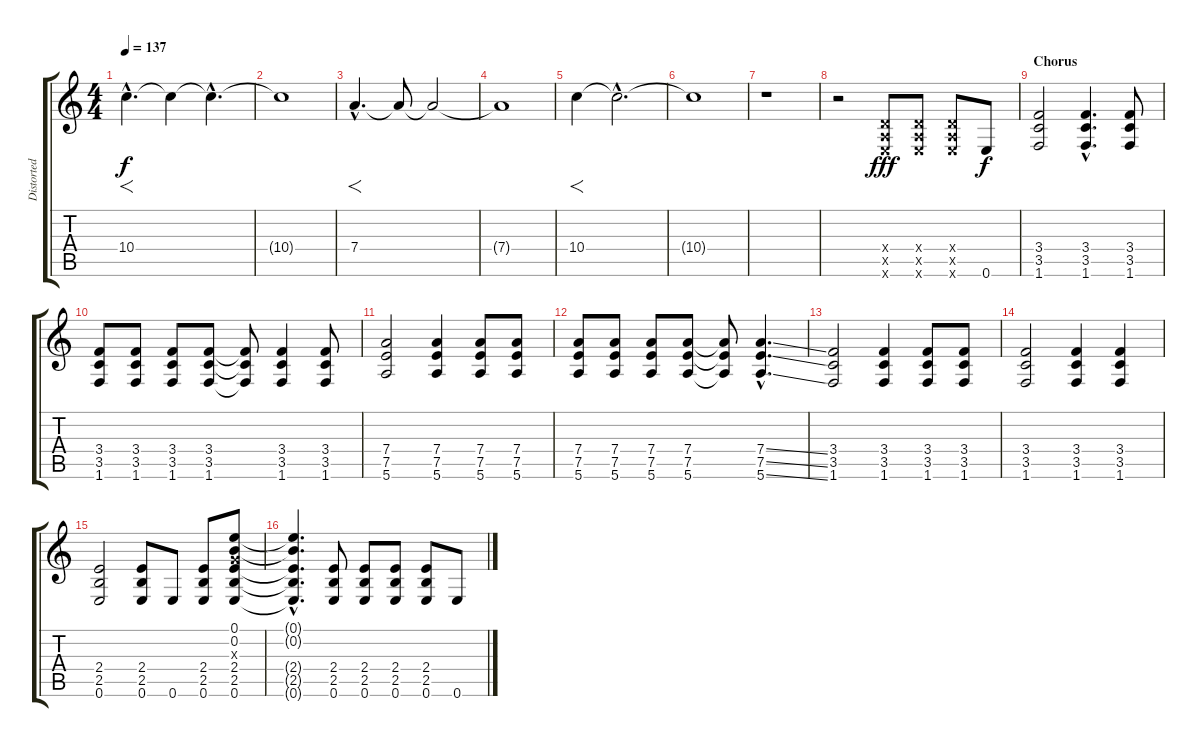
\track ("Distorted Guitar" "Distorted ") {instrument overdrivenguitar}
\staff {score tabs}
\tuning (E4 B3 G3 D3 A2 E2) {hide}
\ts (4 4)
\tempo 137
\clef g2
\ks c
10.4{hac}.4{f d dy f} 10.4{t}.4 10.4{hac t}.4{d} |
10.4{t}.1 |
7.4{hac}.4{f d} 7.4{t}.8 7.4{t}.2 |
7.4{t}.1 |
10.4.4{f} 10.4{hac t}.2{d} |
10.4{t}.1 |
r.1 |
r.2 (0.4{x} 0.5{x} 0.6{x}).8{dy fff} (0.4{x} 0.5{x} 0.6{x}).8 (0.4{x} 0.5{x} 0.6{x}).8 0.6.8{dy f} |
\section ("" "Chorus")
(3.4 3.5 1.6).2 (3.4{hac} 3.5{hac} 1.6{hac}).4{d} (3.4 3.5 1.6).8 |
(3.4 3.5 1.6).8 (3.4 3.5 1.6).8 (3.4 3.5 1.6).8 (3.4 3.5 1.6).8 (3.4{t} 3.5{t} 1.6{t}).8 (3.4 3.5 1.6).4 (3.4 3.5 1.6).8 |
(7.4 7.5 5.6).2 (7.4 7.5 5.6).4 (7.4 7.5 5.6).8 (7.4 7.5 5.6).8 |
(7.4 7.5 5.6).8 (7.4 7.5 5.6).8 (7.4 7.5 5.6).8 (7.4 7.5 5.6).8 (7.4{t} 7.5{t} 5.6{t}).8 (7.4{ss hac} 7.5{ss hac} 5.6{ss hac}).4{d} |
(3.4 3.5 1.6).2 (3.4 3.5 1.6).4 (3.4 3.5 1.6).8 (3.4 3.5 1.6).8 |
(3.4 3.5 1.6).2 (3.4 3.5 1.6).4 (3.4 3.5 1.6).4 |
(2.4 2.5 0.6).2 (2.4 2.5 0.6).8 0.6.8 (2.4 2.5 0.6).8 (0.1 0.2 0.3{x} 2.4 2.5 0.6).8 |
(0.1{hac t} 0.2{hac t} 2.4{hac t} 2.5{hac t} 0.6{hac t}).4{d} (2.4 2.5 0.6).8 (2.4 2.5 0.6).8 (2.4 2.5 0.6).8 (2.4 2.5 0.6).8 0.6.8
